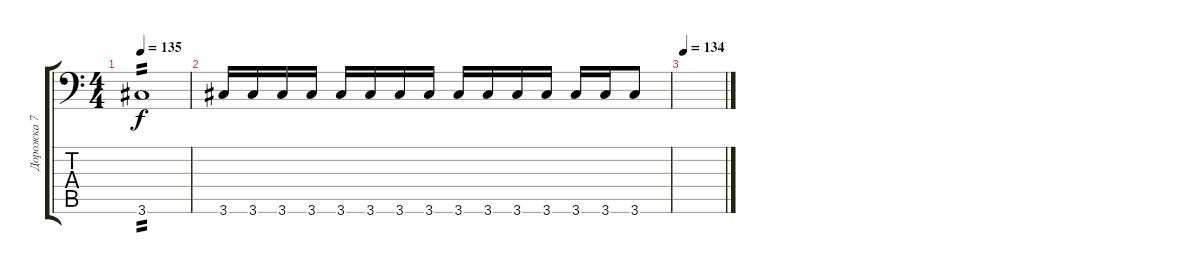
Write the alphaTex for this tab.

\track ("Дорожка 7" "Дорожка 7") {instrument overdrivenguitar}
\staff {score tabs}
\tuning (C4 G3 Eb3 Bb2 F2 Bb1) {hide}
\ts (4 4)
\tempo 135
\clef f4
\ks c
3.6.1{tp 2 dy f} |
3.6.16 3.6.16 3.6.16 3.6.16 3.6.16 3.6.16 3.6.16 3.6.16 3.6.16 3.6.16 3.6.16 3.6.16 3.6.16 3.6.16 3.6.8 |
\tempo 134
